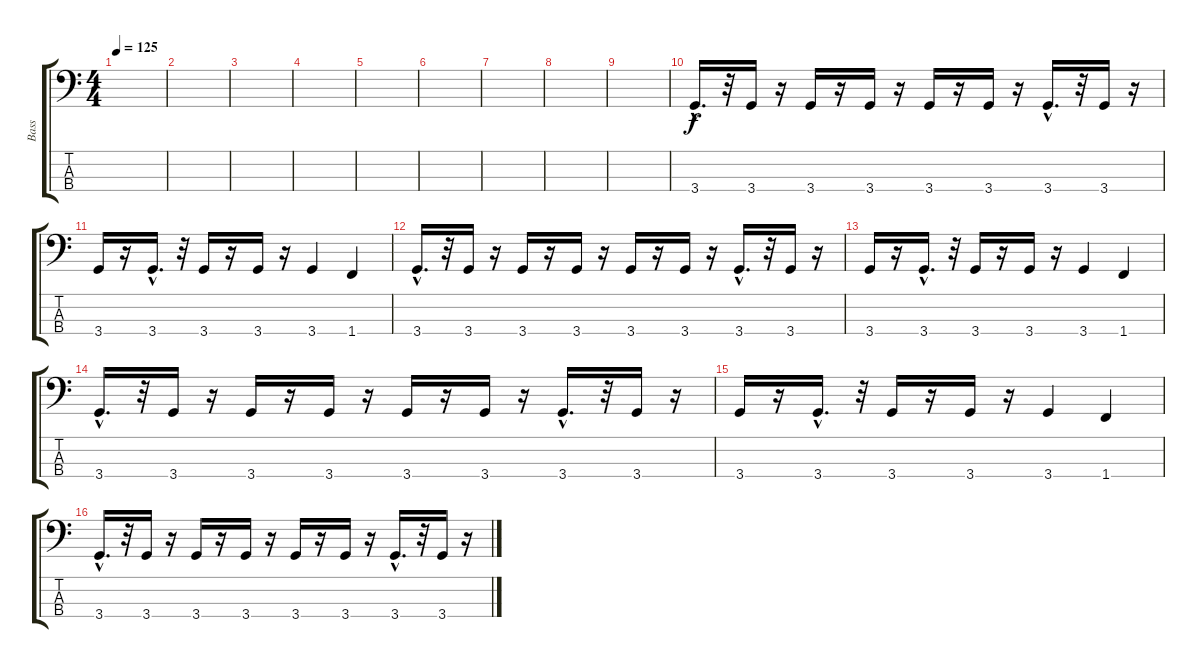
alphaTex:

\track ("Bass" "Bass") {instrument electricbasspick}
\staff {score tabs}
\tuning (G2 D2 A1 E1) {hide}
\ts (4 4)
\tempo 125
\clef f4
\ks c
|
|
|
|
|
|
|
|
|
3.4{hac}.16{d} r.32 3.4.16 r.16 3.4.16 r.16 3.4.16 r.16 3.4.16 r.16 3.4.16 r.16 3.4{hac}.16{d} r.32 3.4.16 r.16 |
3.4.16 r.16 3.4{hac}.16{d} r.32 3.4.16 r.16 3.4.16 r.16 3.4.4 1.4.4 |
3.4{hac}.16{d} r.32 3.4.16 r.16 3.4.16 r.16 3.4.16 r.16 3.4.16 r.16 3.4.16 r.16 3.4{hac}.16{d} r.32 3.4.16 r.16 |
3.4.16 r.16 3.4{hac}.16{d} r.32 3.4.16 r.16 3.4.16 r.16 3.4.4 1.4.4 |
3.4{hac}.16{d} r.32 3.4.16 r.16 3.4.16 r.16 3.4.16 r.16 3.4.16 r.16 3.4.16 r.16 3.4{hac}.16{d} r.32 3.4.16 r.16 |
3.4.16 r.16 3.4{hac}.16{d} r.32 3.4.16 r.16 3.4.16 r.16 3.4.4 1.4.4 |
3.4{hac}.16{d} r.32 3.4.16 r.16 3.4.16 r.16 3.4.16 r.16 3.4.16 r.16 3.4.16 r.16 3.4{hac}.16{d} r.32 3.4.16 r.16
